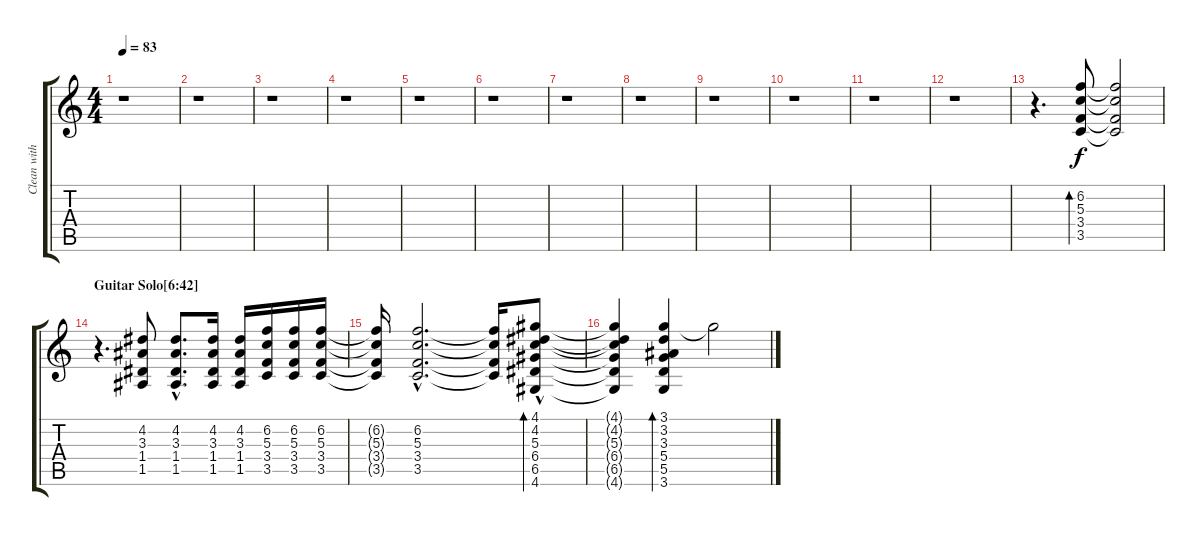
\track ("Clean with Delay" "Clean with") {instrument electricguitarmuted}
\staff {score tabs}
\tuning (E4 B3 G3 D3 A2 E2) {hide}
\ts (4 4)
\tempo 83
\clef g2
\ks c
r.1{dy f} |
r.1 |
r.1 |
r.1 |
r.1 |
r.1 |
r.1 |
r.1 |
r.1 |
r.1 |
r.1 |
r.1 |
r.4{d} (6.2 5.3 3.4 3.5).8{bd 60} (6.2{t} 5.3{t} 3.4{t} 3.5{t}).2 |
\section ("" "Guitar Solo[6:42]")
r.4{d} (4.2 3.3 1.4 1.5).8 (4.2{hac} 3.3{hac} 1.4{hac} 1.5{hac}).8{d} (4.2 3.3 1.4 1.5).16 (4.2 3.3 1.4 1.5).16 (6.2 5.3 3.4 3.5).16 (6.2 5.3 3.4 3.5).16 (6.2 5.3 3.4 3.5).16 |
(6.2{t} 5.3{t} 3.4{t} 3.5{t}).16 (6.2{hac} 5.3{hac} 3.4{hac} 3.5{hac}).2{d} (6.2{t} 5.3{t} 3.4{t} 3.5{t}).16 (4.1 4.2 5.3 6.4 6.5 4.6{hac}).8{bd 120} |
(4.1{t} 4.2{t} 5.3{t} 6.4{t} 6.5{t} 4.6{t}).4 (3.1 3.2 3.3 5.4 5.5 3.6).4{bd 120} 3.1{t}.2
